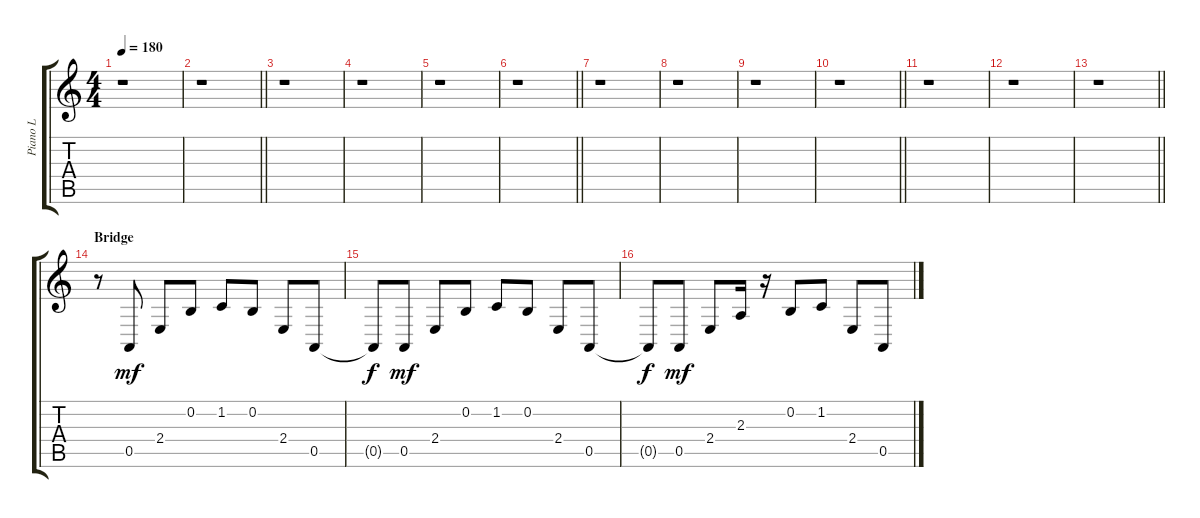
\track ("Piano L" "Piano L") {instrument acousticgrandpiano}
\staff {score tabs}
\tuning (E4 B3 G3 D3 A2 E2) {hide}
\ts (4 4)
\tempo 180
\clef g2
\ks c
r.1{dy f} |
\barLineRight lightlight
r.1 |
r.1 |
r.1 |
r.1 |
\barLineRight lightlight
r.1 |
r.1 |
r.1 |
r.1 |
\barLineRight lightlight
r.1 |
r.1 |
r.1 |
\barLineRight lightlight
r.1 |
\section ("" "Bridge")
r.8 0.5.8{dy mf} 2.4.8 0.2.8 1.2.8 0.2.8 2.4.8 0.5.8 |
0.5{t}.8{dy f} 0.5.8{dy mf} 2.4.8 0.2.8 1.2.8 0.2.8 2.4.8 0.5.8 |
0.5{t}.8{dy f} 0.5.8{dy mf} 2.4.8 2.3.16 r.16 0.2.8 1.2.8 2.4.8 0.5.8
